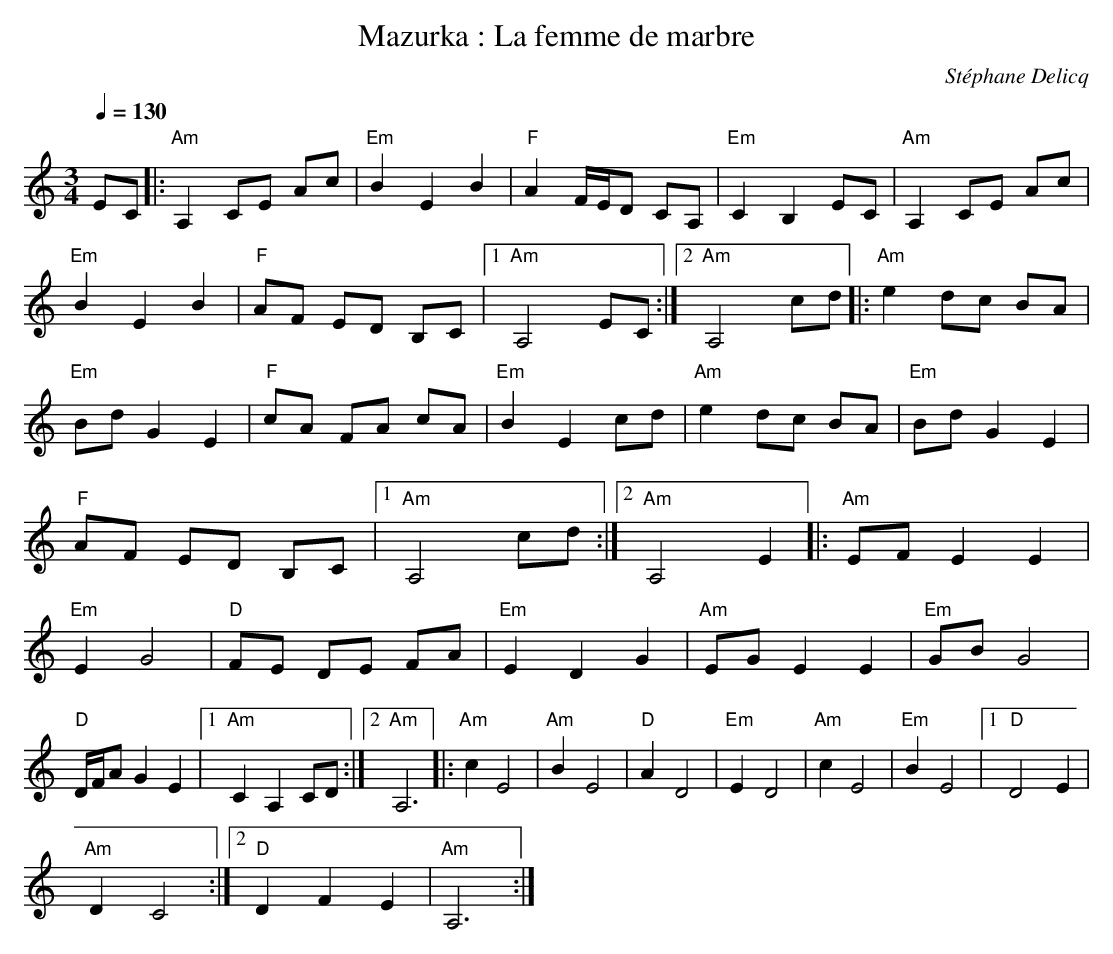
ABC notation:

X:1
T:Mazurka : La femme de marbre
C:Stéphane Delicq
L:1/8
Q:1/4=130
M:3/4
K:C
EC |: "Am" A,2 CE Ac | "Em" B2 E2 B2 | "F" A2 F/E/D CA, | "Em" C2 B,2 EC | "Am"A,2 CE Ac | "Em" B2 E2 B2 | "F" AF ED B,C |1 "Am" A,4 EC :|2 "Am" A,4 cd |:\
"Am" e2 dc BA |  "Em" Bd G2 E2 | "F" cA FA cA | "Em" B2 E2 cd | "Am" e2 dc BA | "Em" Bd G2 E2 | "F" AF ED B,C |1 "Am" A,4 cd :|2 "Am" A,4 E2 |:\
"Am" EF E2 E2 | "Em" E2 G4 | "D"  FE DE FA | "Em" E2 D2 G2 | "Am" EG E2 E2 | "Em" GB G4 | "D" D/F/A G2 E2 |1 "Am" C2 A,2 CD :|2 "Am" A,6 |:\
"Am" c2 E4 | "Am" B2 E4 | "D" A2 D4 | "Em" E2 D4 | "Am" c2 E4 | "Em" B2 E4 |1 "D" D4 E2 |
"Am" D2 C4 :|2 "D" D2 F2 E2 | "Am" A,6 :|
